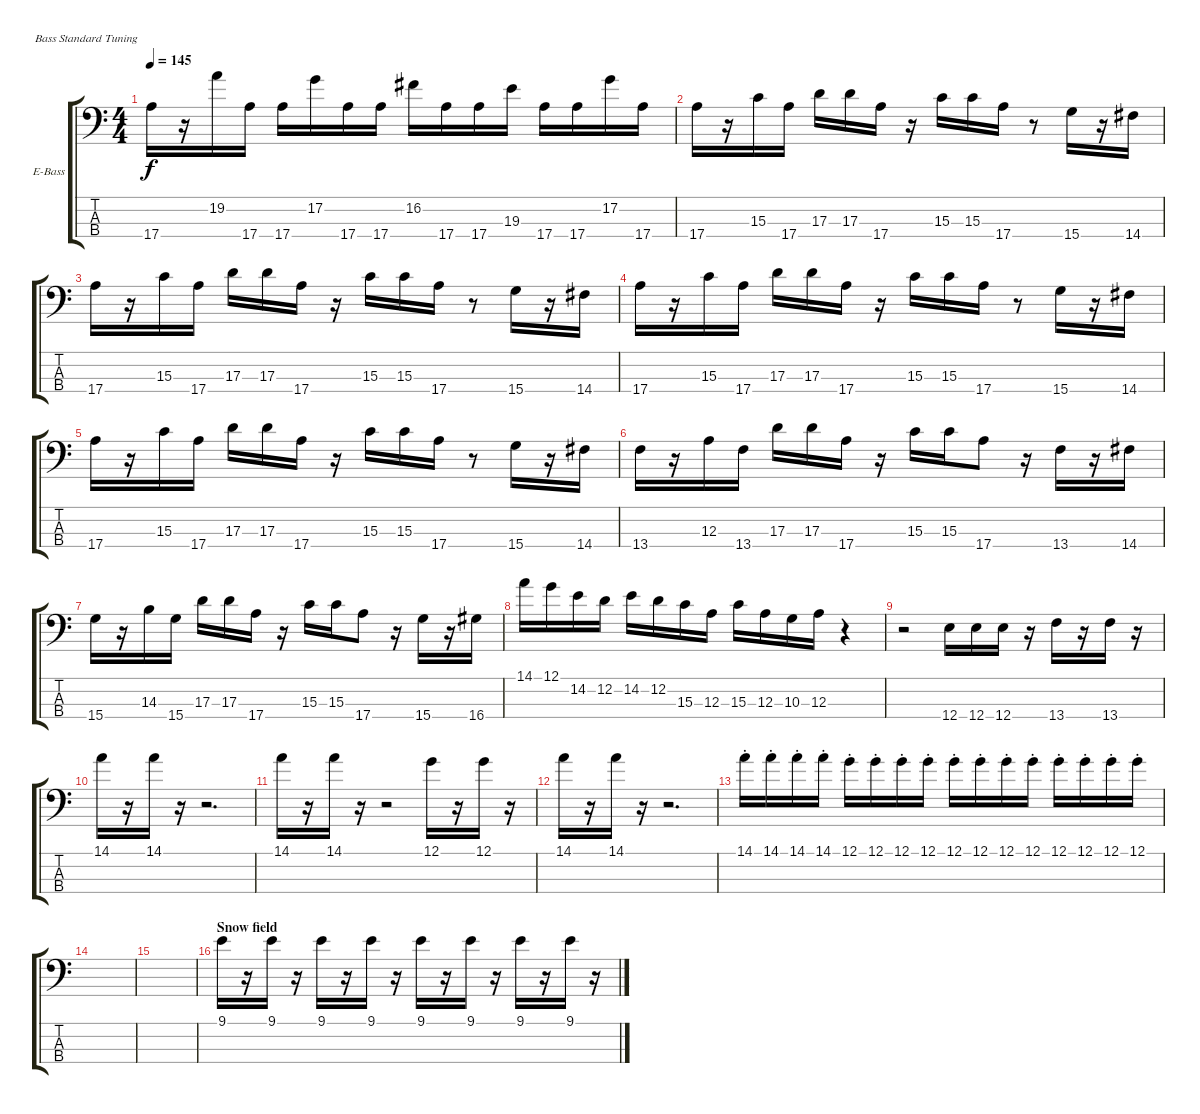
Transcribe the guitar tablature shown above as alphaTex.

\defaultSystemsLayout 4
\bracketExtendMode groupsimilarinstruments
\firstSystemTrackNameOrientation horizontal
\otherSystemsTrackNameOrientation horizontal
\track ("Electric Bass" "E-Bass") {instrument electricbassfinger}
\staff {score tabs}
\tuning (G2 D2 A1 E1)
\ts (4 4)
\tempo 145
\clef f4
\ks c
17.4.16{dy f} r.16 19.2.16 17.4.16 17.4.16 17.2.16 17.4.16 17.4.16 16.2.16 17.4.16 17.4.16 19.3.16 17.4.16 17.4.16 17.2.16 17.4.16 |
17.4.16 r.16 15.3.16 17.4.16 17.3.16 17.3.16 17.4.16 r.16 15.3.16 15.3.16 17.4.16 r.8 15.4.16 r.16 14.4.16 |
17.4.16 r.16 15.3.16 17.4.16 17.3.16 17.3.16 17.4.16 r.16 15.3.16 15.3.16 17.4.16 r.8 15.4.16 r.16 14.4.16 |
17.4.16 r.16 15.3.16 17.4.16 17.3.16 17.3.16 17.4.16 r.16 15.3.16 15.3.16 17.4.16 r.8 15.4.16 r.16 14.4.16 |
17.4.16 r.16 15.3.16 17.4.16 17.3.16 17.3.16 17.4.16 r.16 15.3.16 15.3.16 17.4.16 r.8 15.4.16 r.16 14.4.16 |
13.4.16 r.16 12.3.16 13.4.16 17.3.16 17.3.16 17.4.16 r.16 15.3.16 15.3.16 17.4.8 r.16 13.4.16 r.16 14.4.16 |
15.4.16 r.16 14.3.16 15.4.16 17.3.16 17.3.16 17.4.16 r.16 15.3.16 15.3.16 17.4.8 r.16 15.4.16 r.16 16.4.16 |
14.1.16 12.1.16 14.2.16 12.2.16 14.2.16 12.2.16 15.3.16 12.3.16 15.3.16 12.3.16 10.3.16 12.3.16 r.4 |
r.2 12.4.16 12.4.16 12.4.16 r.16 13.4.16 r.16 13.4.16 r.16 |
14.1.16 r.16 14.1.16 r.16 r.2{d} |
14.1.16 r.16 14.1.16 r.16 r.2 12.1.16 r.16 12.1.16 r.16 |
14.1.16 r.16 14.1.16 r.16 r.2{d} |
14.1{st}.16 14.1{st}.16 14.1{st}.16 14.1{st}.16 12.1{st}.16 12.1{st}.16 12.1{st}.16 12.1{st}.16 12.1{st}.16 12.1{st}.16 12.1{st}.16 12.1{st}.16 12.1{st}.16 12.1{st}.16 12.1{st}.16 12.1{st}.16 |
|
|
\section ("" "Snow field")
9.1.16 r.16 9.1.16 r.16 9.1.16 r.16 9.1.16 r.16 9.1.16 r.16 9.1.16 r.16 9.1.16 r.16 9.1.16 r.16
